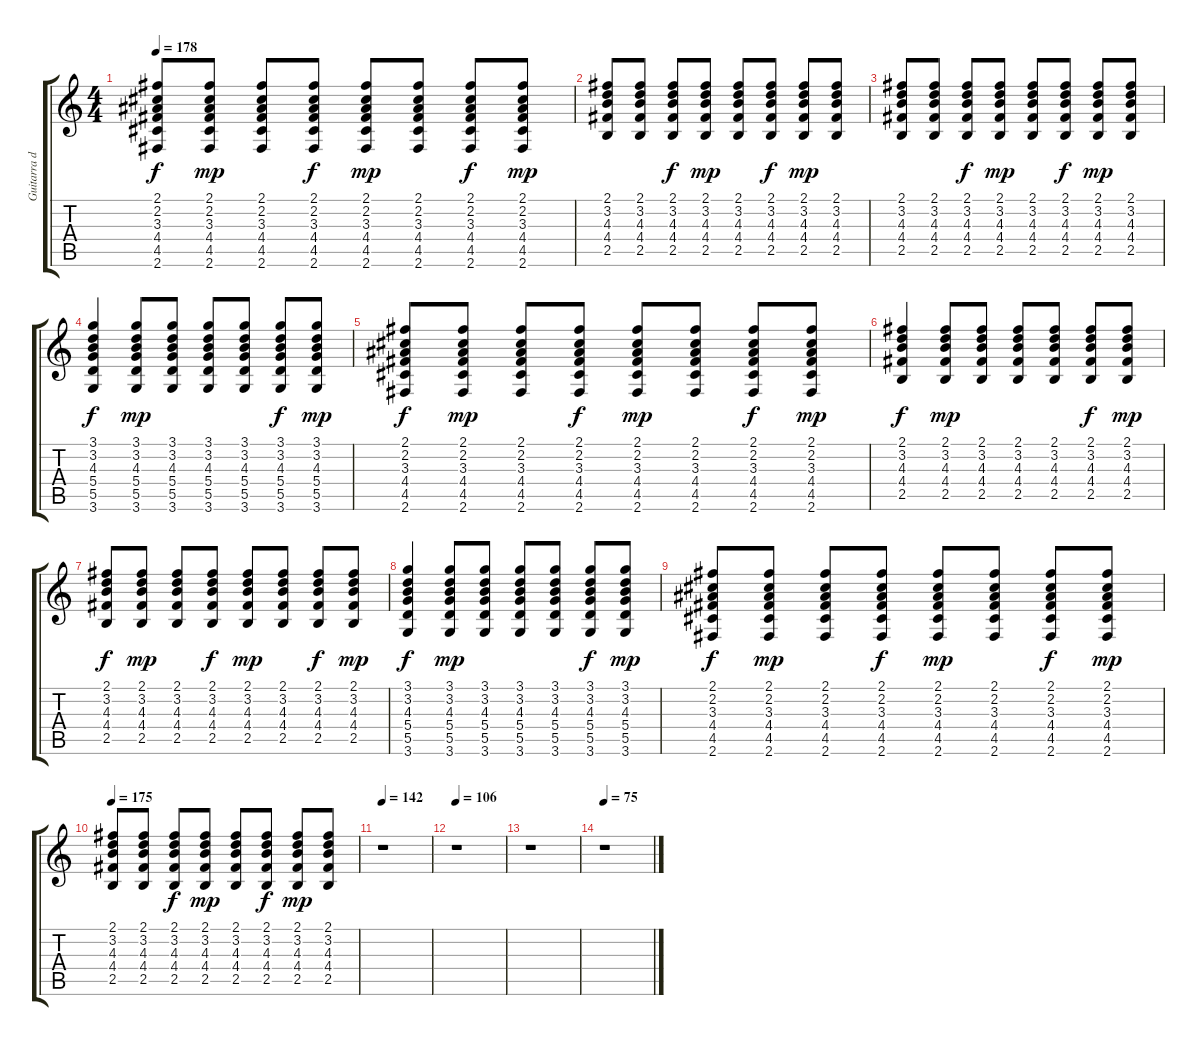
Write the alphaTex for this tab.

\track ("Guitarra de Apoyo" "Guitarra d") {instrument distortionguitar}
\staff {score tabs}
\tuning (E4 B3 G3 D3 A2 E2) {hide}
\ts (4 4)
\tempo 178
\clef g2
\ks c
(2.1 2.2 3.3 4.4 4.5 2.6).8{dy f} (2.1 2.2 3.3 4.4 4.5 2.6).8{dy mp} (2.1 2.2 3.3 4.4 4.5 2.6).8 (2.1 2.2 3.3 4.4 4.5 2.6).8{dy f} (2.1 2.2 3.3 4.4 4.5 2.6).8{dy mp} (2.1 2.2 3.3 4.4 4.5 2.6).8 (2.1 2.2 3.3 4.4 4.5 2.6).8{dy f} (2.1 2.2 3.3 4.4 4.5 2.6).8{dy mp} |
(2.1 3.2 4.3 4.4 2.5).8 (2.1 3.2 4.3 4.4 2.5).8 (2.1 3.2 4.3 4.4 2.5).8{dy f} (2.1 3.2 4.3 4.4 2.5).8{dy mp} (2.1 3.2 4.3 4.4 2.5).8 (2.1 3.2 4.3 4.4 2.5).8{dy f} (2.1 3.2 4.3 4.4 2.5).8{dy mp} (2.1 3.2 4.3 4.4 2.5).8 |
(2.1 3.2 4.3 4.4 2.5).8 (2.1 3.2 4.3 4.4 2.5).8 (2.1 3.2 4.3 4.4 2.5).8{dy f} (2.1 3.2 4.3 4.4 2.5).8{dy mp} (2.1 3.2 4.3 4.4 2.5).8 (2.1 3.2 4.3 4.4 2.5).8{dy f} (2.1 3.2 4.3 4.4 2.5).8{dy mp} (2.1 3.2 4.3 4.4 2.5).8 |
(3.1 3.2 4.3 5.4 5.5 3.6).4{dy f} (3.1 3.2 4.3 5.4 5.5 3.6).8{dy mp} (3.1 3.2 4.3 5.4 5.5 3.6).8 (3.1 3.2 4.3 5.4 5.5 3.6).8 (3.1 3.2 4.3 5.4 5.5 3.6).8 (3.1 3.2 4.3 5.4 5.5 3.6).8{dy f} (3.1 3.2 4.3 5.4 5.5 3.6).8{dy mp} |
(2.1 2.2 3.3 4.4 4.5 2.6).8{dy f} (2.1 2.2 3.3 4.4 4.5 2.6).8{dy mp} (2.1 2.2 3.3 4.4 4.5 2.6).8 (2.1 2.2 3.3 4.4 4.5 2.6).8{dy f} (2.1 2.2 3.3 4.4 4.5 2.6).8{dy mp} (2.1 2.2 3.3 4.4 4.5 2.6).8 (2.1 2.2 3.3 4.4 4.5 2.6).8{dy f} (2.1 2.2 3.3 4.4 4.5 2.6).8{dy mp} |
(2.1 3.2 4.3 4.4 2.5).4{dy f} (2.1 3.2 4.3 4.4 2.5).8{dy mp} (2.1 3.2 4.3 4.4 2.5).8 (2.1 3.2 4.3 4.4 2.5).8 (2.1 3.2 4.3 4.4 2.5).8 (2.1 3.2 4.3 4.4 2.5).8{dy f} (2.1 3.2 4.3 4.4 2.5).8{dy mp} |
(2.1 3.2 4.3 4.4 2.5).8{dy f} (2.1 3.2 4.3 4.4 2.5).8{dy mp} (2.1 3.2 4.3 4.4 2.5).8 (2.1 3.2 4.3 4.4 2.5).8{dy f} (2.1 3.2 4.3 4.4 2.5).8{dy mp} (2.1 3.2 4.3 4.4 2.5).8 (2.1 3.2 4.3 4.4 2.5).8{dy f} (2.1 3.2 4.3 4.4 2.5).8{dy mp} |
(3.1 3.2 4.3 5.4 5.5 3.6).4{dy f} (3.1 3.2 4.3 5.4 5.5 3.6).8{dy mp} (3.1 3.2 4.3 5.4 5.5 3.6).8 (3.1 3.2 4.3 5.4 5.5 3.6).8 (3.1 3.2 4.3 5.4 5.5 3.6).8 (3.1 3.2 4.3 5.4 5.5 3.6).8{dy f} (3.1 3.2 4.3 5.4 5.5 3.6).8{dy mp} |
(2.1 2.2 3.3 4.4 4.5 2.6).8{dy f} (2.1 2.2 3.3 4.4 4.5 2.6).8{dy mp} (2.1 2.2 3.3 4.4 4.5 2.6).8 (2.1 2.2 3.3 4.4 4.5 2.6).8{dy f} (2.1 2.2 3.3 4.4 4.5 2.6).8{dy mp} (2.1 2.2 3.3 4.4 4.5 2.6).8 (2.1 2.2 3.3 4.4 4.5 2.6).8{dy f} (2.1 2.2 3.3 4.4 4.5 2.6).8{dy mp} |
\tempo 175
(2.1 3.2 4.3 4.4 2.5).8 (2.1 3.2 4.3 4.4 2.5).8 (2.1 3.2 4.3 4.4 2.5).8{dy f} (2.1 3.2 4.3 4.4 2.5).8{dy mp} (2.1 3.2 4.3 4.4 2.5).8 (2.1 3.2 4.3 4.4 2.5).8{dy f} (2.1 3.2 4.3 4.4 2.5).8{dy mp} (2.1 3.2 4.3 4.4 2.5).8 |
\tempo 142
r.1 |
\tempo 106
r.1 |
r.1 |
\tempo 75
r.1
